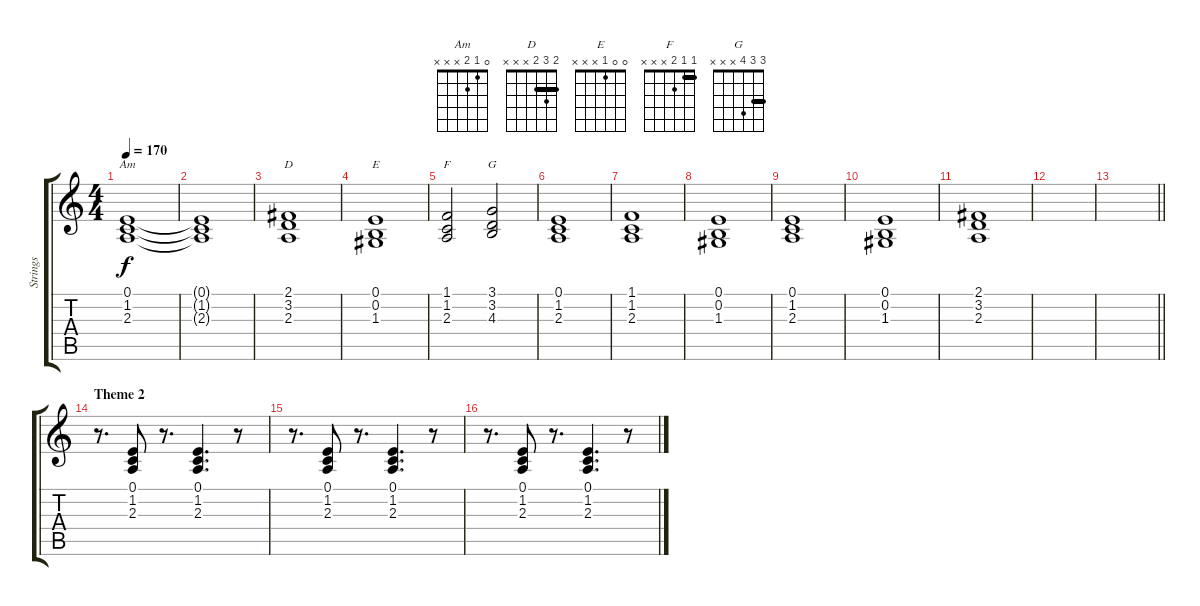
\track ("Strings" "Strings") {instrument stringensemble1}
\staff {score tabs}
\tuning (E4 B3 G3 D3 A2 E2) {hide}
\chord ("Am" 0 1 2 x x x)
\chord ("D" 2 3 2 x x x) {barre 2}
\chord ("E" 0 0 1 x x x)
\chord ("F" 1 1 2 x x x) {barre 1}
\chord ("G" 3 3 4 x x x) {barre 3}
\ts (4 4)
\tempo 170
\clef g2
\ks aminor
(0.1 1.2 2.3).1{ch "Am" dy f} |
(0.1{t} 1.2{t} 2.3{t}).1 |
(2.1 3.2 2.3).1{ch "D"} |
(0.1 0.2 1.3).1{ch "E"} |
(1.1 1.2 2.3).2{ch "F"} (3.1 3.2 4.3).2{ch "G"} |
(0.1 1.2 2.3).1 |
(1.1 1.2 2.3).1 |
(0.1 0.2 1.3).1 |
(0.1 1.2 2.3).1 |
(0.1 0.2 1.3).1 |
(2.1 3.2 2.3).1 |
|
\barLineRight lightlight
|
\section ("" "Theme 2")
r.8{d} (0.1 1.2 2.3).8 r.8{d} (0.1 1.2 2.3).4{d} r.8 |
r.8{d} (0.1 1.2 2.3).8 r.8{d} (0.1 1.2 2.3).4{d} r.8 |
r.8{d} (0.1 1.2 2.3).8 r.8{d} (0.1 1.2 2.3).4{d} r.8
